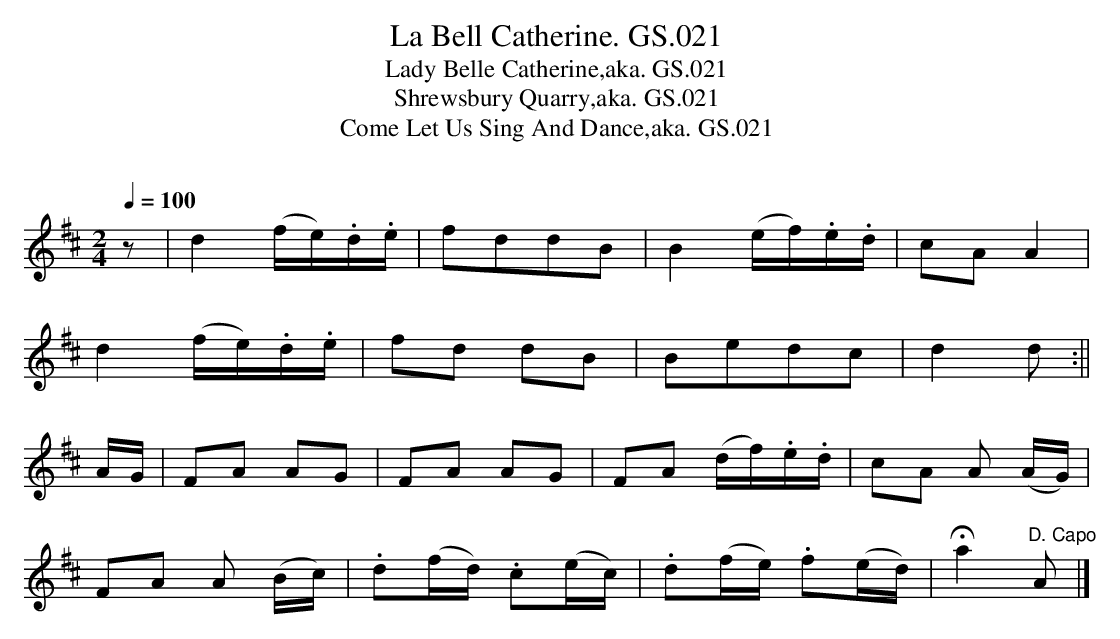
X:1
T:La Bell Catherine. GS.021
T:Lady Belle Catherine,aka. GS.021
T:Shrewsbury Quarry,aka. GS.021
T:Come Let Us Sing And Dance,aka. GS.021
M:2/4
L:1/8
Q:1/4=100
O:
K:D major
z|d2 (f/2e/2).d/2.e/2 | fddB | B2 (e/2f/2).e/2.d/2 | cA A2 |
d2 (f/2e/2).d/2.e/2 |fd dB | Bedc | d2d :||
A/2G/2 | FA AG | FA AG | FA (d/2f/2).e/2.d/2 | cA A (A/2G/2) |
FA A (B/2c/2) | .d(f/2d/2) .c(e/2c/2) |\
.d(f/2e/2) .f(e/2d/2) | Ha2 "D. Capo"A |]
